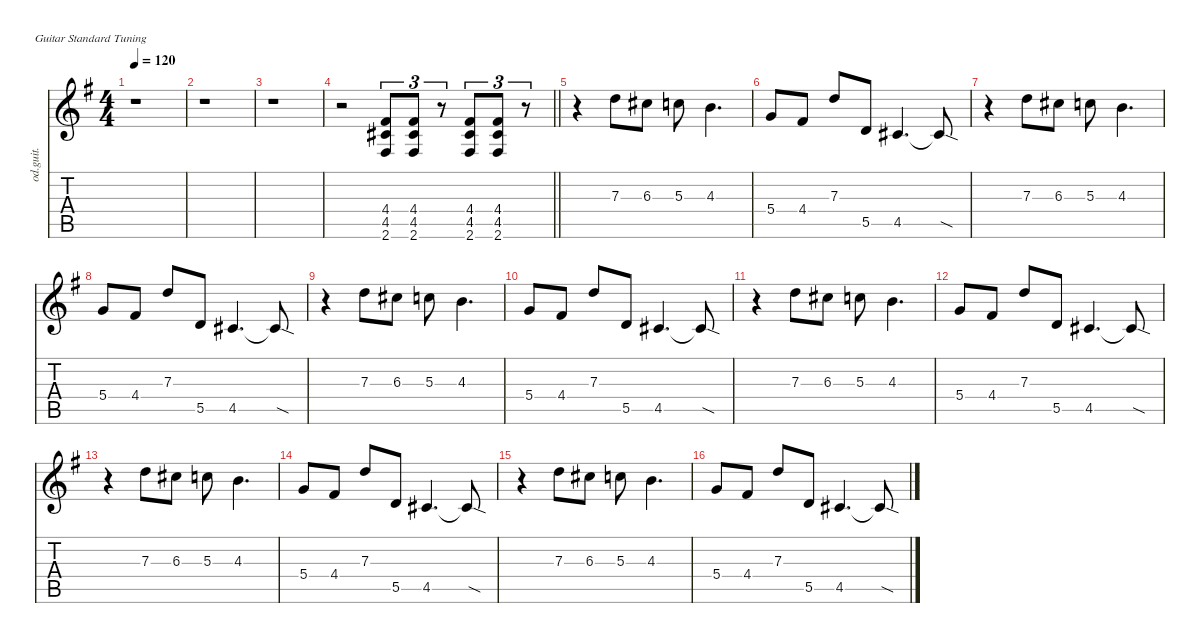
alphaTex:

\defaultSystemsLayout 4
\hideDynamics
\bracketExtendMode nobrackets
\otherSystemsTrackNameOrientation horizontal
\track ("Guitarra 1" "od.guit.") {defaultSystemsLayout 8 mute instrument overdrivenguitar}
\staff {score tabs}
\tuning (E4 B3 G3 D3 A2 E2)
\ts (4 4)
\beaming (8 2 2 2 2)
\tempo 120
\clef g2
\ks g
r.1{dy ppp instrument overdrivenguitar beam Down} |
r.1{beam Down} |
r.1{beam Down} |
\barLineRight lightlight
r.2{beam Down} (4.4{acc #} 4.5{acc #} 2.6{acc #}).8{tu (3 2) beam Up} (4.4{acc #} 4.5{acc #} 2.6{acc #}).8{tu (3 2) beam Up} r.8{tu (3 2) beam Up} (4.4{acc #} 4.5{acc #} 2.6{acc #}).8{tu (3 2) beam Up} (4.4{acc #} 4.5{acc #} 2.6{acc #}).8{tu (3 2) beam Up} r.8{tu (3 2) beam Up} |
r.4{beam Down} 7.3{acc forcenatural}.8{dy f beam Down} 6.3{acc #}.8{beam Down} 5.3{acc forcenatural}.8{beam Down} 4.3{acc forcenatural}.4{d beam Down} |
5.4{acc forcenatural}.8{beam Up} 4.4{acc #}.8{beam Up} 7.3{acc forcenatural}.8{beam Up} 5.5{acc forcenatural}.8{beam Up} 4.5{acc #}.4{d beam Up} 4.5{sod t acc #}.8{beam Up} |
r.4{beam Down} 7.3{acc forcenatural}.8{beam Down} 6.3{acc #}.8{beam Down} 5.3{acc forcenatural}.8{beam Down} 4.3{acc forcenatural}.4{d beam Down} |
5.4{acc forcenatural}.8{beam Up} 4.4{acc #}.8{beam Up} 7.3{acc forcenatural}.8{beam Up} 5.5{acc forcenatural}.8{beam Up} 4.5{acc #}.4{d beam Up} 4.5{sod t acc #}.8{beam Up} |
r.4{beam Down} 7.3{acc forcenatural}.8{beam Down} 6.3{acc #}.8{beam Down} 5.3{acc forcenatural}.8{beam Down} 4.3{acc forcenatural}.4{d beam Down} |
5.4{acc forcenatural}.8{beam Up} 4.4{acc #}.8{beam Up} 7.3{acc forcenatural}.8{beam Up} 5.5{acc forcenatural}.8{beam Up} 4.5{acc #}.4{d beam Up} 4.5{sod t acc #}.8{beam Up} |
r.4{beam Down} 7.3{acc forcenatural}.8{beam Down} 6.3{acc #}.8{beam Down} 5.3{acc forcenatural}.8{beam Down} 4.3{acc forcenatural}.4{d beam Down} |
5.4{acc forcenatural}.8{beam Up} 4.4{acc #}.8{beam Up} 7.3{acc forcenatural}.8{beam Up} 5.5{acc forcenatural}.8{beam Up} 4.5{acc #}.4{d beam Up} 4.5{sod t acc #}.8{beam Up} |
r.4{beam Down} 7.3{acc forcenatural}.8{beam Down} 6.3{acc #}.8{beam Down} 5.3{acc forcenatural}.8{beam Down} 4.3{acc forcenatural}.4{d beam Down} |
5.4{acc forcenatural}.8{beam Up} 4.4{acc #}.8{beam Up} 7.3{acc forcenatural}.8{beam Up} 5.5{acc forcenatural}.8{beam Up} 4.5{acc #}.4{d beam Up} 4.5{sod t acc #}.8{beam Up} |
r.4{beam Down} 7.3{acc forcenatural}.8{beam Down} 6.3{acc #}.8{beam Down} 5.3{acc forcenatural}.8{beam Down} 4.3{acc forcenatural}.4{d beam Down} |
5.4{acc forcenatural}.8{beam Up} 4.4{acc #}.8{beam Up} 7.3{acc forcenatural}.8{beam Up} 5.5{acc forcenatural}.8{beam Up} 4.5{acc #}.4{d beam Up} 4.5{sod t acc #}.8{beam Up}
